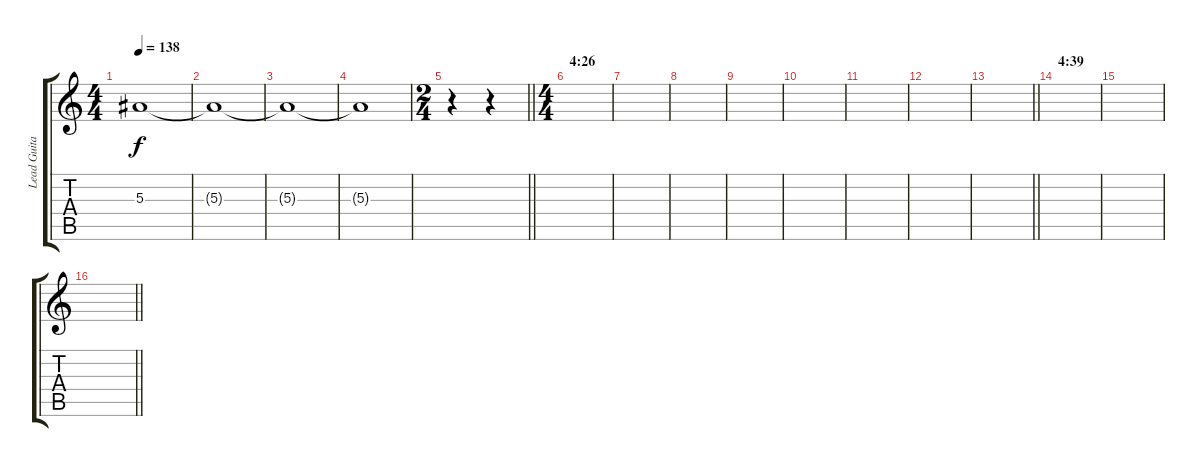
\track ("Lead Guitar" "Lead Guita") {instrument distortionguitar}
\staff {score tabs}
\tuning (D4 A3 F3 C3 G2 D2) {hide}
\ts (4 4)
\tempo 138
\clef g2
\ks c
5.3{t}.1{dy f} |
5.3{t}.1 |
5.3{t}.1 |
5.3{t}.1 |
\ts (2 4)
\barLineRight lightlight
r.4 r.4 |
\ts (4 4)
\section ("" "4:26")
|
|
|
|
|
|
|
\barLineRight lightlight
|
\section ("" "4:39")
|
|
\barLineRight lightlight
